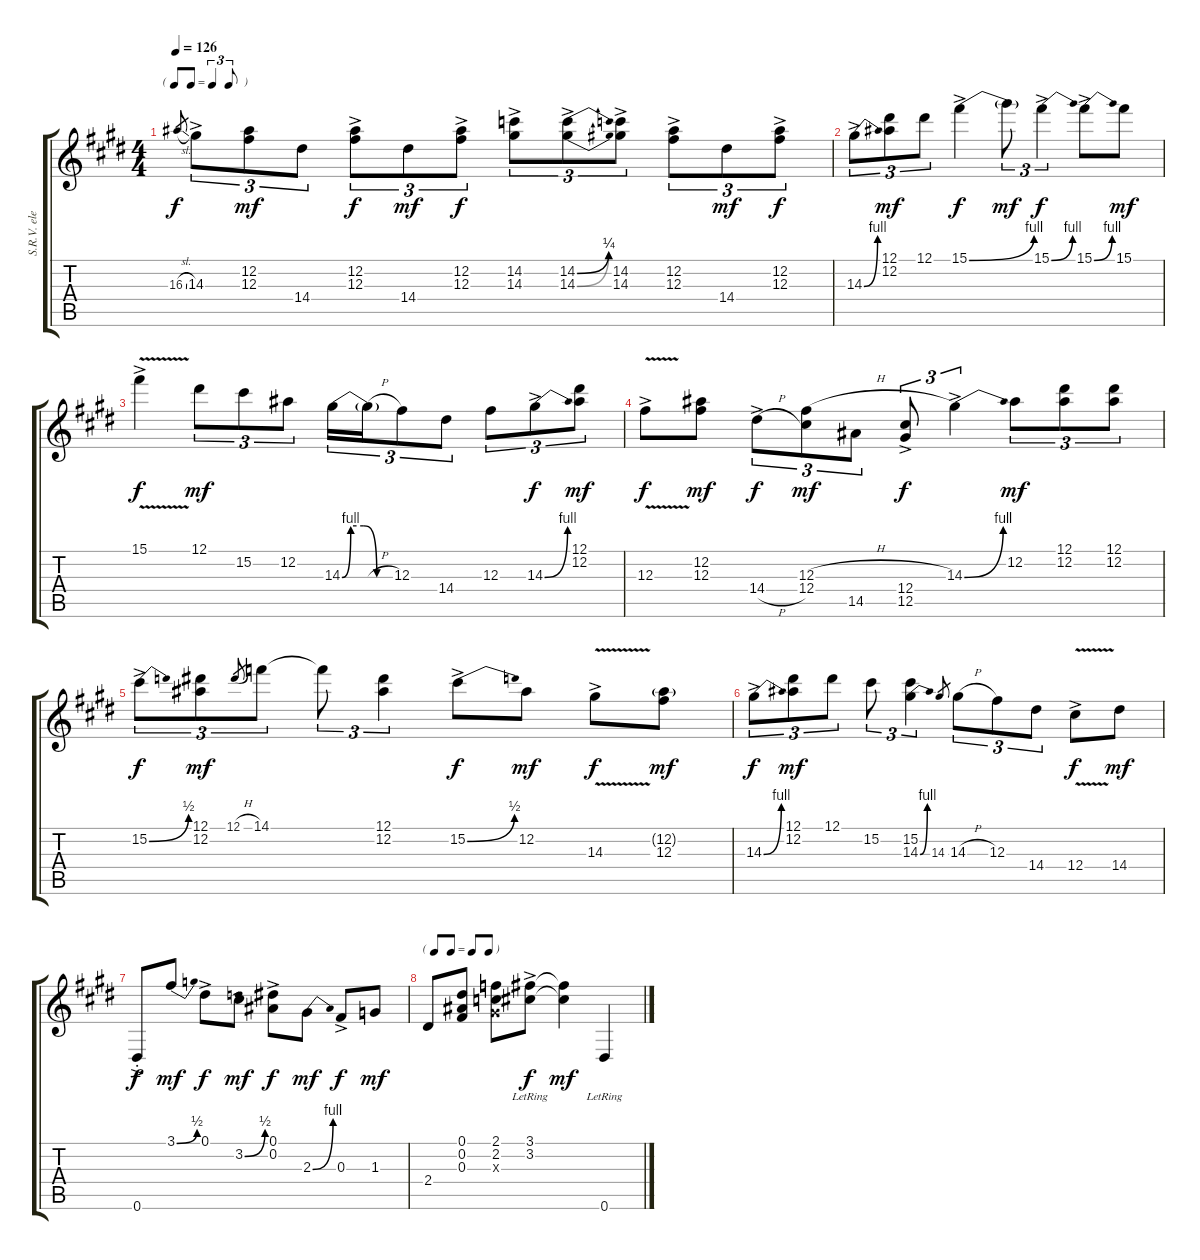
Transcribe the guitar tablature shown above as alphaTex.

\track ("S.R.V. electric w/dist" "S.R.V. ele") {instrument distortionguitar}
\staff {score tabs}
\tuning (Eb4 Bb3 Gb3 Db3 Ab2 Eb2) {hide}
\ts (4 4)
\tf triplet8th
\tempo 126
\clef g2
\ks e
16.3{sl}.8{gr dy f} 14.3{ac}.8{tu (3 2)} (12.2 12.3).8{tu (3 2) dy mf} 14.4.8{tu (3 2)} (12.2{ac} 12.3{ac}).8{tu (3 2) dy f} 14.4.8{tu (3 2) dy mf} (12.2{ac} 12.3{ac}).8{tu (3 2) dy f} (14.2{ac} 14.3{ac}).8{tu (3 2)} (14.2{be (bend 0 0 60 1) ac} 14.3{be (bend 0 0 60 1) ac}).8{tu (3 2)} (14.2{ac} 14.3{ac}).8{tu (3 2)} (12.2{ac} 12.3{ac}).8{tu (3 2)} 14.4.8{tu (3 2) dy mf} (12.2{ac} 12.3{ac}).8{tu (3 2) dy f} |
\ks c#minor
14.3{be (bend 0 0 60 4) ac}.8{tu (3 2)} (12.1 12.2).8{tu (3 2) dy mf} 12.1.8{tu (3 2)} 15.1{be (bend 0 0 60 4) ac}.4{dy f} 15.1{t}.8{tu (3 2) dy mf} 15.1{be (bend 0 0 60 4) ac}.4{tu (3 2) dy f} 15.1{be (bend 0 0 60 4) ac}.8 15.1.8{dy mf} |
15.1{v ac}.4{dy f} 12.1.8{tu (3 2) dy mf} 15.2.8{tu (3 2)} 12.2.8{tu (3 2)} 14.3{be (custom 0 0 10 4 25 4 40 0 60 0)}.16{tu (3 2)} 14.3{h t}.16{tu (3 2)} 12.3.8{tu (3 2)} 14.4.8{tu (3 2)} 12.3.8{tu (3 2)} 14.3{be (bend 0 0 60 4) ac}.8{tu (3 2) dy f} (12.1 12.2).8{tu (3 2) dy mf} |
\ks e
12.3{v ac}.8{dy f} (12.2 12.3).8{dy mf} 14.4{h ac}.8{tu (3 2) dy f} (12.3{h} 12.4).8{tu (3 2) dy mf} 14.5.8{tu (3 2)} (12.4{ac} 12.5{ac}).8{tu (3 2) dy f} 14.3{be (bend 0 0 60 4) ac}.4{tu (3 2)} 12.2.8{tu (3 2) dy mf} (12.1 12.2).8{tu (3 2)} (12.1 12.2).8{tu (3 2)} |
\ks c#minor
15.2{be (bend 0 0 60 2) ac}.8{tu (3 2) dy f} (12.1 12.2).8{tu (3 2) dy mf} 12.1{h}.8{gr} 14.1.8{tu (3 2)} 14.1{t}.8{tu (3 2)} (12.1 12.2).4{tu (3 2)} 15.2{be (bend 0 0 60 2) ac}.8{dy f} 12.2.8{dy mf} 14.3{v ac}.8{dy f} (12.2{g} 12.3).8{dy mf} |
14.3{be (bend 0 0 60 4) ac}.8{tu (3 2) dy f} (12.1 12.2).8{tu (3 2) dy mf} 12.1.8{tu (3 2)} 15.2.8{tu (3 2)} (15.2 14.3{be (bend 0 0 60 4)}).4{tu (3 2)} 14.3.8{gr} 14.3{h}.8{tu (3 2)} 12.3.8{tu (3 2)} 14.4.8{tu (3 2)} 12.4{v ac}.8{dy f} 14.4.8{dy mf} |
\ks e
0.6{ac st}.8{dy f} 3.1{be (bend 0 0 60 2)}.8{dy mf} 0.1{ac}.8{dy f} 3.2{be (bend 0 0 60 2)}.8{dy mf} (0.1{ac} 0.2{ac}).8{dy f} 2.3{be (bend 0 0 60 4)}.8{dy mf} 0.3{ac}.8{dy f} 1.3.8{dy mf} |
\tf none
\ks c#minor
2.4.8 (0.1 0.2 0.3).8 (2.1 2.2 2.3{x}).8 (3.1{ac lr} 3.2{ac lr}).8{dy f} (3.1{t} 3.2{t}).4{dy mf} 0.6{lr}.4
